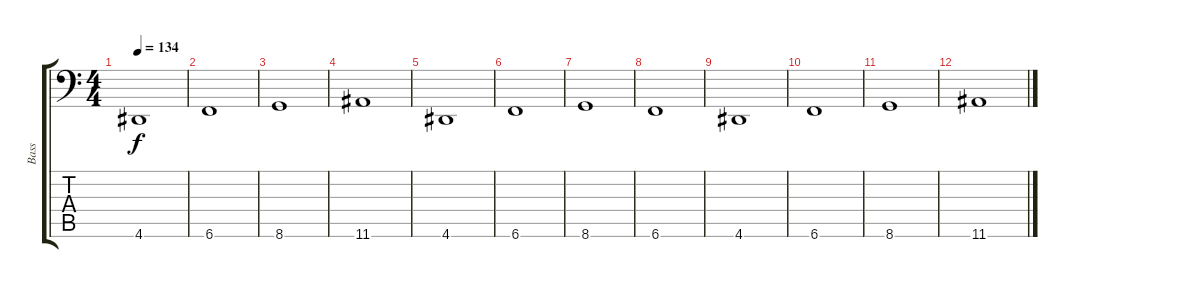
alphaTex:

\track ("Bass" "Bass") {instrument acousticbass}
\staff {score tabs}
\tuning (C3 G2 D2 A1 E1 B0) {hide}
\ts (4 4)
\tempo 134
\clef f4
\ks c
4.6.1{dy f} |
6.6.1 |
8.6.1 |
11.6.1 |
4.6.1 |
6.6.1 |
8.6.1 |
6.6.1 |
4.6.1 |
6.6.1 |
8.6.1 |
11.6.1
